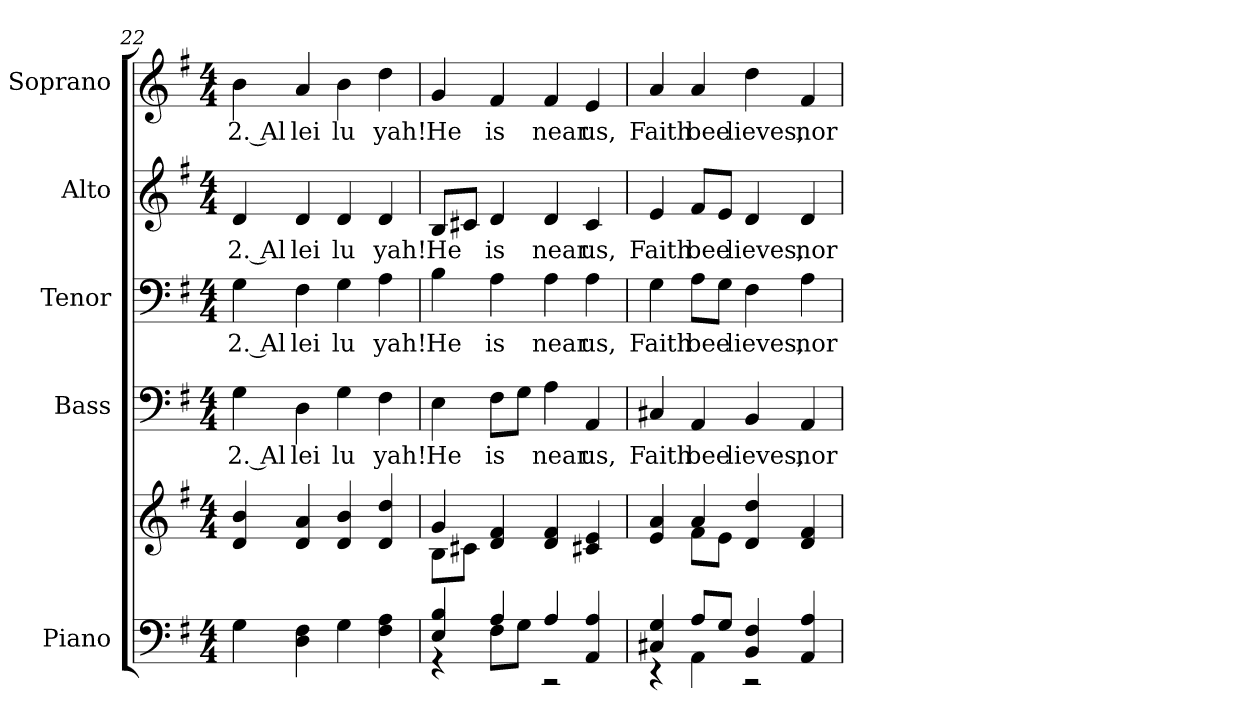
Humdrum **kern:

**kern	**kern	**kern	**text	**kern	**text	**kern	**text	**kern	**text
*part5	*part5	*part4	*part4	*part3	*part3	*part2	*part2	*part1	*part1
*staff6	*staff5	*staff4	*staff4	*staff3	*staff3	*staff2	*staff2	*staff1	*staff1
*I"Piano	*	*I"Bass	*	*I"Tenor	*	*I"Alto	*	*I"Soprano	*
*I'Pno.	*	*I'B.	*	*I'T.	*	*I'A.	*	*I'S.	*
*clefF4	*clefG2	*clefF4	*	*clefF4	*	*clefG2	*	*clefG2	*
*k[f#]	*k[f#]	*k[f#]	*	*k[f#]	*	*k[f#]	*	*k[f#]	*
*G:	*G:	*G:	*	*G:	*	*G:	*	*G:	*
*M4/4	*M4/4	*M4/4	*	*M4/4	*	*M4/4	*	*M4/4	*
=22	=22	=22	=22	=22	=22	=22	=22	=22	=22
!	!	!	!LO:LY:b:color=#000000	!	!	!	!	!	!
!	!	!	!	!	!LO:LY:b:color=#000000	!	!	!	!
!	!	!	!	!	!	!	!LO:LY:b:color=#000000	!	!
!	!	!	!	!	!	!	!	!	!LO:LY:b:color=#000000
4Gi\	4di/ 4bi	4Gi\	2. Al	4Gi\	2. Al	4di/	2. Al	4bi\	2. Al
!	!	!	!LO:LY:b:color=#000000	!	!	!	!	!	!
!	!	!	!	!	!LO:LY:b:color=#000000	!	!	!	!
!	!	!	!	!	!	!	!LO:LY:b:color=#000000	!	!
!	!	!	!	!	!	!	!	!	!LO:LY:b:color=#000000
4Di\ 4F#i	4di/ 4ai	4Di\	lei	4F#i\	lei	4di/	lei	4ai/	lei
!	!	!	!LO:LY:b:color=#000000	!	!	!	!	!	!
!	!	!	!	!	!LO:LY:b:color=#000000	!	!	!	!
!	!	!	!	!	!	!	!LO:LY:b:color=#000000	!	!
!	!	!	!	!	!	!	!	!	!LO:LY:b:color=#000000
4Gi\	4di/ 4bi	4Gi\	lu	4Gi\	lu	4di/	lu	4bi\	lu
!	!	!	!LO:LY:b:color=#000000	!	!	!	!	!	!
!	!	!	!	!	!LO:LY:b:color=#000000	!	!	!	!
!	!	!	!	!	!	!	!LO:LY:b:color=#000000	!	!
!	!	!	!	!	!	!	!	!	!LO:LY:b:color=#000000
4F#i\ 4Ai	4di/ 4ddi	4F#i\	yah!	4Ai\	yah!	4di/	yah!	4ddi\	yah!
!!LO:PB:g=z
=23	=23	=23	=23	=23	=23	=23	=23	=23	=23
*^	*^	*	*	*	*	*	*	*	*
!	!	!	!	!	!LO:LY:b:color=#000000	!	!	!	!	!	!
!	!	!	!	!	!	!	!LO:LY:b:color=#000000	!	!	!	!
!	!	!	!	!	!	!	!	!	!LO:LY:b:color=#000000	!	!
!	!	!	!	!	!	!	!	!	!	!	!LO:LY:b:color=#000000
4Ei/ 4Bi	4r	4gi/	8Bi\L	4Ei\	He	4Bi\	He	8Bi/L	He	4gi/	He
.	.	.	8c#Xi\J	.	.	.	.	8c#Xi/J	.	.	.
!	!	!	!	!	!LO:LY:b:color=#000000	!	!	!	!	!	!
!	!	!	!	!	!	!	!LO:LY:b:color=#000000	!	!	!	!
!	!	!	!	!	!	!	!	!	!LO:LY:b:color=#000000	!	!
!	!	!	!	!	!	!	!	!	!	!	!LO:LY:b:color=#000000
4Ai/	8F#i\L	4di/ 4f#i	4ryy	8F#i\L	is	4Ai\	is	4di/	is	4f#i/	is
.	8Gi\J	.	.	8Gi\J	.	.	.	.	.	.	.
!	!	!	!	!	!LO:LY:b:color=#000000	!	!	!	!	!	!
!	!	!	!	!	!	!	!LO:LY:b:color=#000000	!	!	!	!
!	!	!	!	!	!	!	!	!	!LO:LY:b:color=#000000	!	!
!	!	!	!	!	!	!	!	!	!	!	!LO:LY:b:color=#000000
4Ai/	2r	4di/ 4f#i	2ryy	4Ai\	near	4Ai\	near	4di/	near	4f#i/	near
!	!	!	!	!	!LO:LY:b:color=#000000	!	!	!	!	!	!
!	!	!	!	!	!	!	!LO:LY:b:color=#000000	!	!	!	!
!	!	!	!	!	!	!	!	!	!LO:LY:b:color=#000000	!	!
!	!	!	!	!	!	!	!	!	!	!	!LO:LY:b:color=#000000
4AAi/ 4Ai	.	4c#Xi/ 4ei	.	4AAi/	us,	4Ai\	us,	4c#i/	us,	4ei/	us,
=24	=24	=24	=24	=24	=24	=24	=24	=24	=24	=24	=24
!	!	!	!	!	!LO:LY:b:color=#000000	!	!	!	!	!	!
!	!	!	!	!	!	!	!LO:LY:b:color=#000000	!	!	!	!
!	!	!	!	!	!	!	!	!	!LO:LY:b:color=#000000	!	!
!	!	!	!	!	!	!	!	!	!	!	!LO:LY:b:color=#000000
4C#Xi/ 4Gi	4r	4ei/ 4ai	4ryy	4C#Xi/	Faith	4Gi\	Faith	4ei/	Faith	4ai/	Faith
!	!	!	!	!	!LO:LY:b:color=#000000	!	!	!	!	!	!
!	!	!	!	!	!	!	!LO:LY:b:color=#000000	!	!	!	!
!	!	!	!	!	!	!	!	!	!LO:LY:b:color=#000000	!	!
!	!	!	!	!	!	!	!	!	!	!	!LO:LY:b:color=#000000
8Ai/L	4AAi\	4ai/	8f#i\L	4AAi/	bee	8Ai\L	bee	8f#i/L	bee	4ai/	bee
8Gi/J	.	.	8ei\J	.	.	8Gi\J	.	8ei/J	.	.	.
!	!	!	!	!	!LO:LY:b:color=#000000	!	!	!	!	!	!
!	!	!	!	!	!	!	!LO:LY:b:color=#000000	!	!	!	!
!	!	!	!	!	!	!	!	!	!LO:LY:b:color=#000000	!	!
!	!	!	!	!	!	!	!	!	!	!	!LO:LY:b:color=#000000
4BBi/ 4F#i	2r	4di/ 4ddi	2ryy	4BBi/	lieves,	4F#i\	lieves,	4di/	lieves,	4ddi\	lieves,
!	!	!	!	!	!LO:LY:b:color=#000000	!	!	!	!	!	!
!	!	!	!	!	!	!	!LO:LY:b:color=#000000	!	!	!	!
!	!	!	!	!	!	!	!	!	!LO:LY:b:color=#000000	!	!
!	!	!	!	!	!	!	!	!	!	!	!LO:LY:b:color=#000000
4AAi/ 4Ai	.	4di/ 4f#i	.	4AAi/	nor	4Ai\	nor	4di/	nor	4f#i/	nor
*v	*v	*	*	*	*	*	*	*	*	*	*
*	*v	*v	*	*	*	*	*	*	*	*
=	=	=	=	=	=	=	=	=	=
*-	*-	*-	*-	*-	*-	*-	*-	*-	*-
